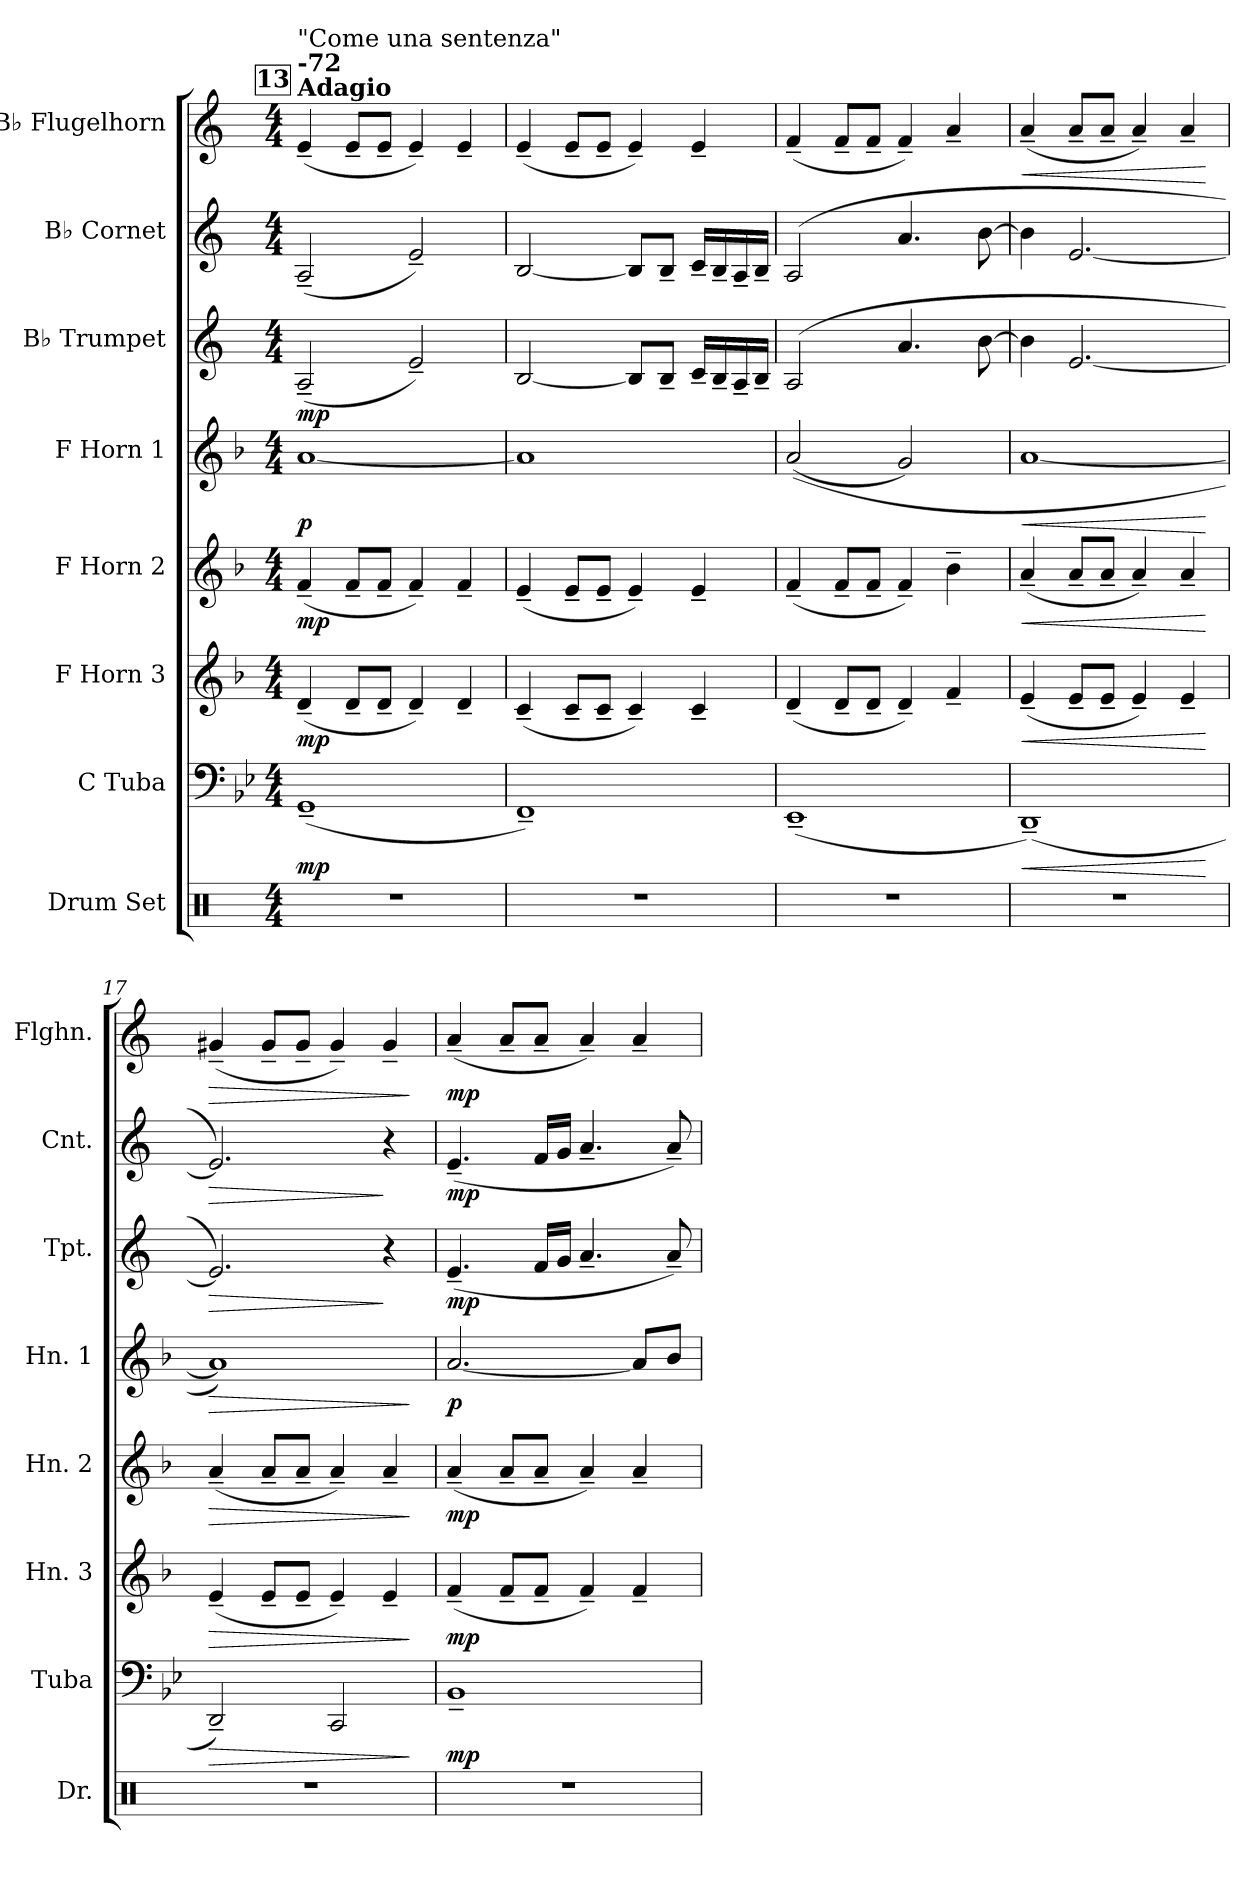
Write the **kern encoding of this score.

**kern	**kern	**dynam	**kern	**dynam	**kern	**dynam	**kern	**dynam	**kern	**dynam	**kern	**dynam	**kern	**dynam
*part8	*part7	*part7	*part6	*part6	*part5	*part5	*part4	*part4	*part3	*part3	*part2	*part2	*part1	*part1
*staff8	*staff7	*staff7	*staff6	*staff6	*staff5	*staff5	*staff4	*staff4	*staff3	*staff3	*staff2	*staff2	*staff1	*staff1
*I"Drum Set	*I"C Tuba	*	*I"F Horn 3	*	*I"F Horn 2	*	*I"F Horn 1	*	*I"B♭ Trumpet	*	*I"B♭ Cornet	*	*I"B♭ Flugelhorn	*
*I'Dr.	*I'Tuba	*	*I'Hn. 3	*	*I'Hn. 2	*	*I'Hn. 1	*	*I'Tpt.	*	*I'Cnt.	*	*I'Flghn.	*
*clefX	*clefF4	*	*clefG2	*	*clefG2	*	*clefG2	*	*clefG2	*	*clefG2	*	*clefG2	*
*	*	*	*ITrd4c7	*	*ITrd4c7	*	*ITrd4c7	*	*ITrd1c2	*	*ITrd1c2	*	*ITrd1c2	*
*k[]	*k[b-e-]	*	*k[b-e-]	*	*k[b-e-]	*	*k[b-e-]	*	*k[b-e-]	*	*k[b-e-]	*	*k[b-e-]	*
*M4/4	*M4/4	*	*M4/4	*	*M4/4	*	*M4/4	*	*M4/4	*	*M4/4	*	*M4/4	*
*MM66	*MM66	*	*MM66	*	*MM66	*	*MM66	*	*MM66	*	*MM66	*	*MM66	*
!!LO:REH:place=s1:a:B:fs=14:t=13
=13	=13	=13	=13	=13	=13	=13	=13	=13	=13	=13	=13	=13	=13	=13
!	!	!	!	!	!	!	!	!	!	!	!	!	!LO:TX:a:B:t=Adagio	!
!	!	!	!	!	!	!	!	!	!	!	!	!	!LO:TX:a:B:t=-72	!
!	!	!	!	!	!	!	!	!	!	!	!	!	!LO:TX:a:t="Come una sentenza"	!
!	!	!LO:DY:b	!	!LO:DY:b	!	!LO:DY:b	!	!LO:DY:b	!	!LO:DY:b	!	!LO:DY:b	!	!
!	!	!	!	!	!	!	!	!	!	!	!	!LO:DY:n=1:b	!	!LO:DY:b
!	!	!	!	!	!	!	!	!	!	!	!	!	!	!LO:DY:n=1:b
1r	(<1GG~	mp	(<4G~/	mp	(<4B-~/	mp	[1d	p	(<2G~/	mp	(<2G~/	mp pp	(<4d~/	mp pp
.	.	.	8G~/L	.	8B-~/L	.	.	.	.	.	.	.	8d~/L	.
.	.	.	8G~/J	.	8B-~/J	.	.	.	.	.	.	.	8d~/J	.
.	.	.	4G~/)	.	4B-~/)	.	.	.	2d~/)	.	2d~/)	.	4d~/)	.
.	.	.	4G~/	.	4B-~/	.	.	.	.	.	.	.	4d~/	.
=14	=14	=14	=14	=14	=14	=14	=14	=14	=14	=14	=14	=14	=14	=14
1r	1FF~)	.	(<4F~/	.	(<4A~/	.	1d]	.	[2A/	.	[2A/	.	(<4d~/	.
.	.	.	8F~/L	.	8A~/L	.	.	.	.	.	.	.	8d~/L	.
.	.	.	8F~/J	.	8A~/J	.	.	.	.	.	.	.	8d~/J	.
.	.	.	4F~/)	.	4A~/)	.	.	.	8A/L]	.	8A/L]	.	4d~/)	.
.	.	.	.	.	.	.	.	.	8A~/J	.	8A~/J	.	.	.
.	.	.	4F~/	.	4A~/	.	.	.	16B-~/LL	.	16B-~/LL	.	4d~/	.
.	.	.	.	.	.	.	.	.	16A~/	.	16A~/	.	.	.
.	.	.	.	.	.	.	.	.	16G~/	.	16G~/	.	.	.
.	.	.	.	.	.	.	.	.	16A~/JJ	.	16A~/JJ	.	.	.
=15	=15	=15	=15	=15	=15	=15	=15	=15	=15	=15	=15	=15	=15	=15
1r	(<1EE-~	.	(<4G~/	.	(<4B-~/	.	(<(>2d/	.	(>2G/	.	(>2G/	.	(<4e-~/	.
.	.	.	8G~/L	.	8B-~/L	.	.	.	.	.	.	.	8e-~/L	.
.	.	.	8G~/J	.	8B-~/J	.	.	.	.	.	.	.	8e-~/J	.
.	.	.	4G~/)	.	4B-~/)	.	2c/)	.	4.g/	.	4.g/	.	4e-~/)	.
.	.	.	4B-~/	.	4e-~\	.	.	.	.	.	.	.	4g~/	.
.	.	.	.	.	.	.	.	.	[8a\	.	[8a\	.	.	.
=16	=16	=16	=16	=16	=16	=16	=16	=16	=16	=16	=16	=16	=16	=16
!	!	!LO:HP:b	!	!LO:HP:b	!	!LO:HP:b	!	!LO:HP:b	!	!	!	!	!	!LO:HP:b
1r	(<1DD~)	<	(<4A~/	<	(<4d~/	<	[1d	<	4a\]	.	4a\]	.	(<4g~/	<
.	.	.	8A~/L	.	8d~/L	.	.	.	[2.d/	.	[2.d/	.	8g~/L	.
.	.	.	8A~/J	.	8d~/J	.	.	.	.	.	.	.	8g~/J	.
.	.	.	4A~/)	.	4d~/)	.	.	.	.	.	.	.	4g~/)	.
.	.	.	4A~/	.	4d~/	.	.	.	.	.	.	.	4g~/	.
.	.	[	.	[	.	[	.	[	.	.	.	.	.	[
!!LO:PB:g=z
=17	=17	=17	=17	=17	=17	=17	=17	=17	=17	=17	=17	=17	=17	=17
!	!	!LO:HP:b	!	!LO:HP:b	!	!LO:HP:b	!	!LO:HP:b	!	!LO:HP:b	!	!LO:HP:b	!	!LO:HP:b
1r	2DD~/)	>	(<4A~/	>	(<4d~/	>	1d])	>	2.d/])	>	2.d/])	>	(<4f#X~/	>
.	.	.	8A~/L	.	8d~/L	.	.	.	.	.	.	.	8f#~/L	.
.	.	.	8A~/J	.	8d~/J	.	.	.	.	.	.	.	8f#~/J	.
.	2CC/	.	4A~/)	.	4d~/)	.	.	.	.	.	.	.	4f#~/)	.
.	.	.	4A~/	.	4d~/	.	.	.	4r	]	4r	]	4f#~/	.
.	.	]	.	]	.	]	.	]	.	.	.	.	.	]
=18	=18	=18	=18	=18	=18	=18	=18	=18	=18	=18	=18	=18	=18	=18
!	!	!LO:DY:b	!	!LO:DY:b	!	!LO:DY:b	!	!LO:DY:b	!	!LO:DY:b	!	!LO:DY:b	!	!LO:DY:b
1r	1BB-~	mp	(<4B-~/	mp	(<4d~/	mp	[2.d/	p	(<4.d~/	mp	(<4.d~/	mp	(<4g~/	mp
.	.	.	8B-~/L	.	8d~/L	.	.	.	.	.	.	.	8g~/L	.
.	.	.	8B-~/J	.	8d~/J	.	.	.	16e-/LL	.	16e-/LL	.	8g~/J	.
.	.	.	.	.	.	.	.	.	16f/JJ	.	16f/JJ	.	.	.
.	.	.	4B-~/)	.	4d~/)	.	.	.	4.g~/	.	4.g~/	.	4g~/)	.
.	.	.	4B-~/	.	4d~/	.	8d/L]	.	.	.	.	.	4g~/	.
.	.	.	.	.	.	.	8e-/J	.	8g~/)	.	8g~/)	.	.	.
=	=	=	=	=	=	=	=	=	=	=	=	=	=	=
*-	*-	*-	*-	*-	*-	*-	*-	*-	*-	*-	*-	*-	*-	*-
